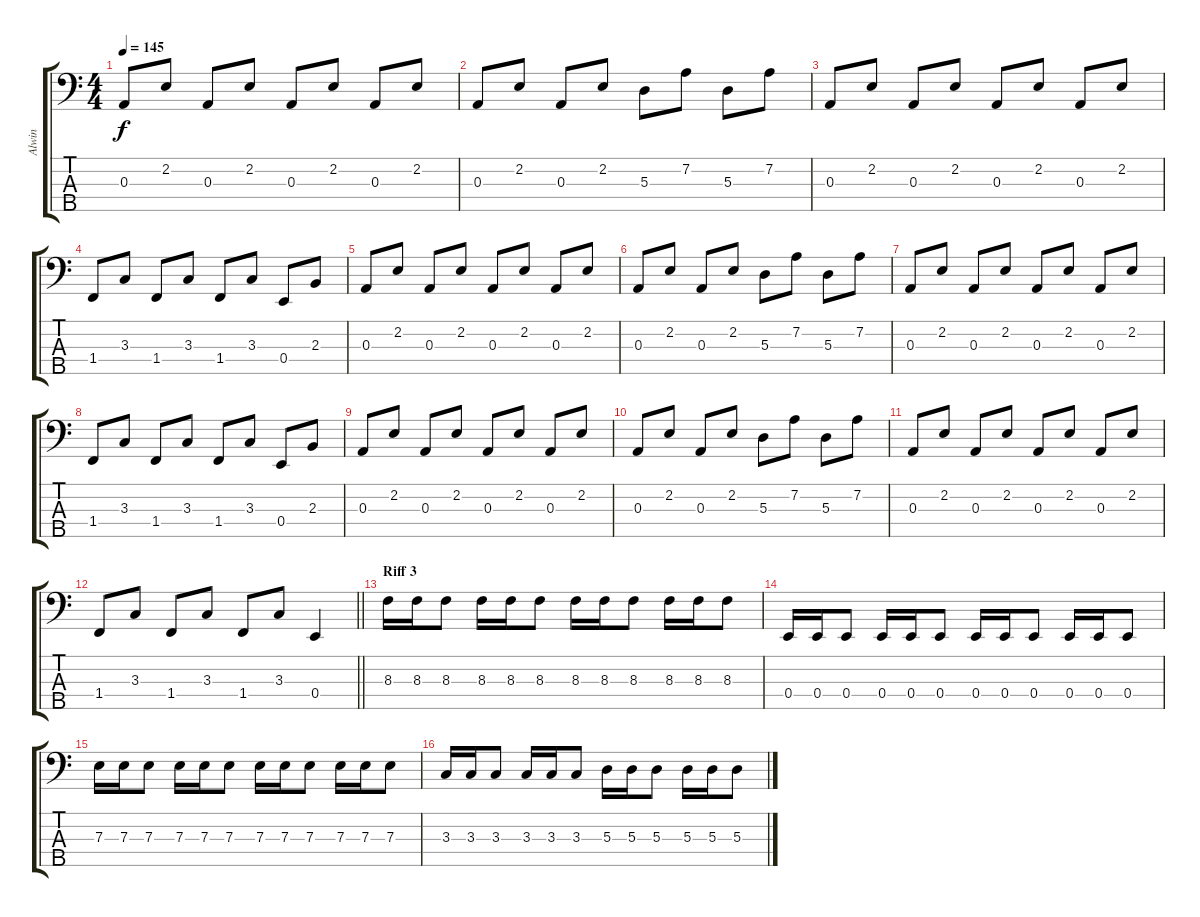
\track ("Alwin" "Alwin") {instrument electricbassfinger}
\staff {score tabs}
\tuning (G2 D2 A1 E1 B0) {hide}
\ts (4 4)
\tempo 145
\clef f4
\ks c
0.3.8{dy f} 2.2.8 0.3.8 2.2.8 0.3.8 2.2.8 0.3.8 2.2.8 |
0.3.8 2.2.8 0.3.8 2.2.8 5.3.8 7.2.8 5.3.8 7.2.8 |
0.3.8 2.2.8 0.3.8 2.2.8 0.3.8 2.2.8 0.3.8 2.2.8 |
1.4.8 3.3.8 1.4.8 3.3.8 1.4.8 3.3.8 0.4.8 2.3.8 |
0.3.8 2.2.8 0.3.8 2.2.8 0.3.8 2.2.8 0.3.8 2.2.8 |
0.3.8 2.2.8 0.3.8 2.2.8 5.3.8 7.2.8 5.3.8 7.2.8 |
0.3.8 2.2.8 0.3.8 2.2.8 0.3.8 2.2.8 0.3.8 2.2.8 |
1.4.8 3.3.8 1.4.8 3.3.8 1.4.8 3.3.8 0.4.8 2.3.8 |
0.3.8 2.2.8 0.3.8 2.2.8 0.3.8 2.2.8 0.3.8 2.2.8 |
0.3.8 2.2.8 0.3.8 2.2.8 5.3.8 7.2.8 5.3.8 7.2.8 |
0.3.8 2.2.8 0.3.8 2.2.8 0.3.8 2.2.8 0.3.8 2.2.8 |
\barLineRight lightlight
1.4.8 3.3.8 1.4.8 3.3.8 1.4.8 3.3.8 0.4.4 |
\section ("" "Riff 3")
8.3.16 8.3.16 8.3.8 8.3.16 8.3.16 8.3.8 8.3.16 8.3.16 8.3.8 8.3.16 8.3.16 8.3.8 |
0.4.16 0.4.16 0.4.8 0.4.16 0.4.16 0.4.8 0.4.16 0.4.16 0.4.8 0.4.16 0.4.16 0.4.8 |
7.3.16 7.3.16 7.3.8 7.3.16 7.3.16 7.3.8 7.3.16 7.3.16 7.3.8 7.3.16 7.3.16 7.3.8 |
3.3.16 3.3.16 3.3.8 3.3.16 3.3.16 3.3.8 5.3.16 5.3.16 5.3.8 5.3.16 5.3.16 5.3.8
